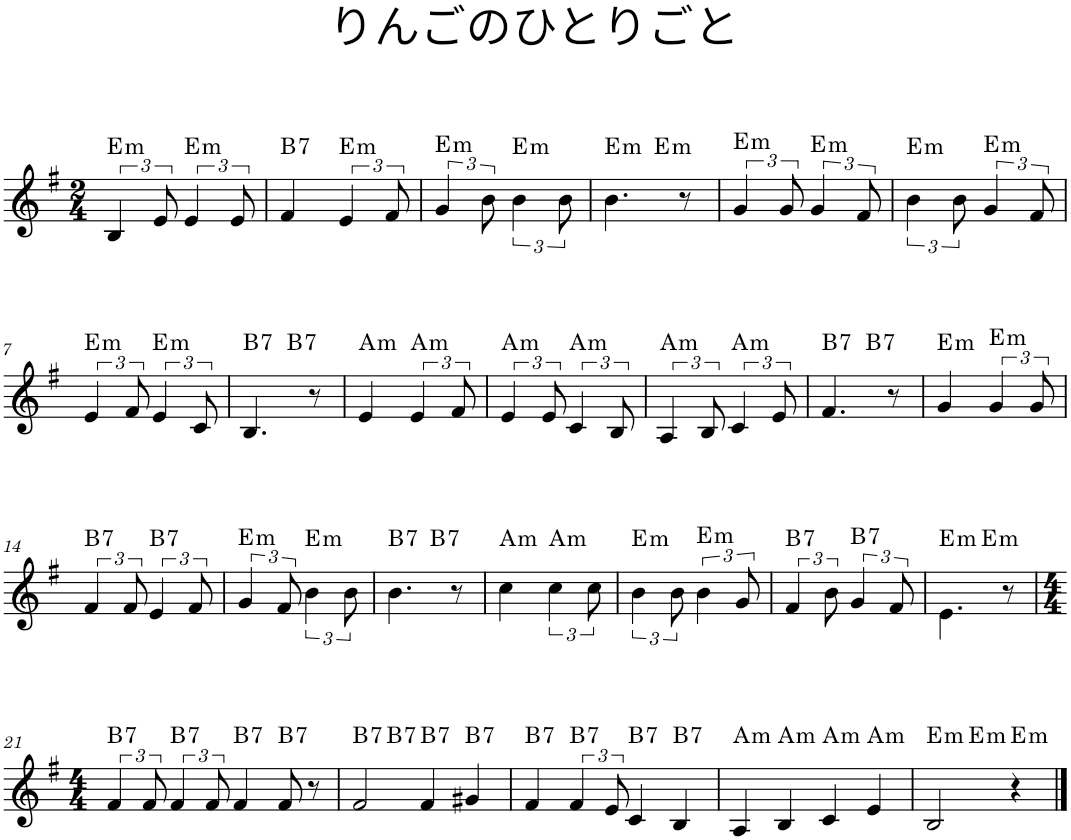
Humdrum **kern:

**kern	**harte
*part1	*part1
*staff1	*
*I"Piano	*
*I'Pno.	*
*clefG2	*
*k[f#]	*
*M2/4	*
=1	=1
!	!LO:H:kt=m
6B/	E:min
12e/	.
!	!LO:H:kt=m
6e/	E:min
12e/	.
=2	=2
!	!LO:H:kt=7
4f#/	B:7
!	!LO:H:kt=m
6e/	E:min
12f#/	.
=3	=3
!	!LO:H:kt=m
6g/	E:min
12b\	.
!	!LO:H:kt=m
6b\	E:min
12b\	.
=4	=4
!	!LO:H:kt=m
*^	*
4.b\	4ryy	E:min
!	!	!LO:H:kt=m
.	4ryy	E:min
8r	.	.
=5	=5	=5
!	!	!LO:H:kt=m
*v	*v	*
6g/	E:min
12g/	.
!	!LO:H:kt=m
6g/	E:min
12f#/	.
=6	=6
!	!LO:H:kt=m
6b\	E:min
12b\	.
!	!LO:H:kt=m
6g/	E:min
12f#/	.
!!LO:LB:g=z
=7	=7
!	!LO:H:kt=m
6e/	E:min
12f#/	.
!	!LO:H:kt=m
6e/	E:min
12c/	.
=8	=8
!	!LO:H:kt=7
*^	*
4.B/	4ryy	B:7
!	!	!LO:H:kt=7
.	4ryy	B:7
8r	.	.
=9	=9	=9
!	!	!LO:H:kt=m
*v	*v	*
4e/	A:min
!	!LO:H:kt=m
6e/	A:min
12f#/	.
=10	=10
!	!LO:H:kt=m
6e/	A:min
12e/	.
!	!LO:H:kt=m
6c/	A:min
12B/	.
=11	=11
!	!LO:H:kt=m
6A/	A:min
12B/	.
!	!LO:H:kt=m
6c/	A:min
12e/	.
=12	=12
!	!LO:H:kt=7
*^	*
4.f#/	4ryy	B:7
!	!	!LO:H:kt=7
.	4ryy	B:7
8r	.	.
=13	=13	=13
!	!	!LO:H:kt=m
*v	*v	*
4g/	E:min
!	!LO:H:kt=m
6g/	E:min
12g/	.
!!LO:LB:g=z
=14	=14
!	!LO:H:kt=7
6f#/	B:7
12f#/	.
!	!LO:H:kt=7
6e/	B:7
12f#/	.
=15	=15
!	!LO:H:kt=m
6g/	E:min
12f#/	.
!	!LO:H:kt=m
6b\	E:min
12b\	.
=16	=16
!	!LO:H:kt=7
*^	*
4.b\	4ryy	B:7
!	!	!LO:H:kt=7
.	4ryy	B:7
8r	.	.
=17	=17	=17
!	!	!LO:H:kt=m
*v	*v	*
4cc\	A:min
!	!LO:H:kt=m
6cc\	A:min
12cc\	.
=18	=18
!	!LO:H:kt=m
6b\	E:min
12b\	.
!	!LO:H:kt=m
6b\	E:min
12g/	.
=19	=19
!	!LO:H:kt=7
6f#/	B:7
12b\	.
!	!LO:H:kt=7
6g/	B:7
12f#/	.
=20	=20
!	!LO:H:kt=m
*^	*
4.e\	4ryy	E:min
!	!	!LO:H:kt=m
.	4ryy	E:min
8r	.	.
*v	*v	*
!!LO:LB:g=z
=21	=21
*M4/4	*
*^	*
!	!	!LO:H:kt=7
*v	*v	*
6f#/	B:7
12f#/	.
!	!LO:H:kt=7
6f#/	B:7
12f#/	.
!	!LO:H:kt=7
4f#/	B:7
!	!LO:H:kt=7
8f#/	B:7
8r	.
=22	=22
!	!LO:H:kt=7
*^	*
2f#/	4ryy	B:7
!	!	!LO:H:kt=7
.	2.ryy	B:7
!	!	!LO:H:kt=7
4f#/	.	B:7
!	!	!LO:H:kt=7
4g#X/	.	B:7
=23	=23	=23
!	!	!LO:H:kt=7
*v	*v	*
4f#/	B:7
!	!LO:H:kt=7
6f#/	B:7
12e/	.
!	!LO:H:kt=7
4c/	B:7
!	!LO:H:kt=7
4B/	B:7
=24	=24
!	!LO:H:kt=m
4A/	A:min
!	!LO:H:kt=m
4B/	A:min
!	!LO:H:kt=m
4c/	A:min
!	!LO:H:kt=m
4e/	A:min
=25	=25
!	!LO:H:kt=m
*^	*
2B/	4ryy	E:min
!	!	!LO:H:kt=m
.	2ryy	E:min
!	!	!LO:H:kt=m
4r	.	E:min
*v	*v	*
==	==
*-	*-
